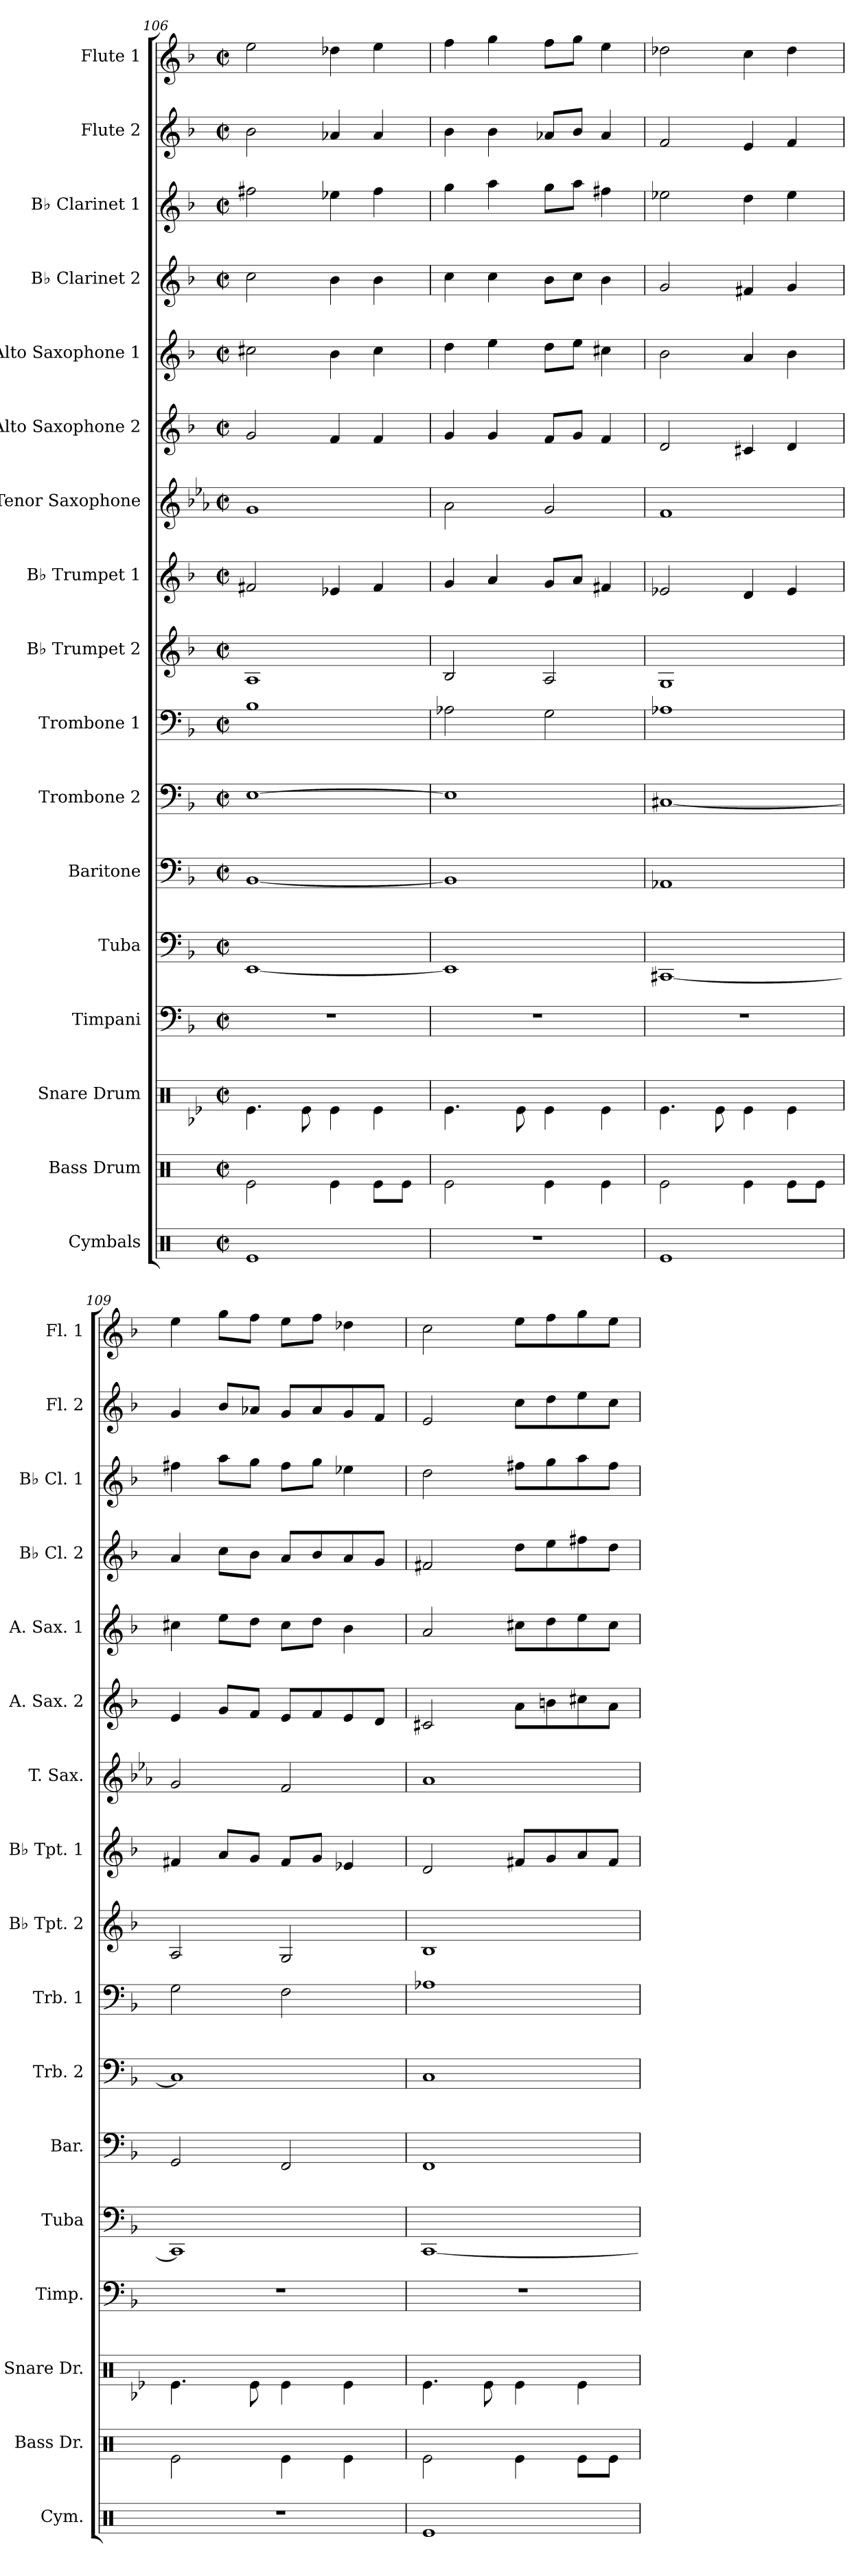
**kern	**kern	**kern	**kern	**kern	**kern	**kern	**kern	**kern	**kern	**kern	**kern	**kern	**kern	**kern	**kern	**kern
*part17	*part16	*part15	*part14	*part13	*part12	*part11	*part10	*part9	*part8	*part7	*part6	*part5	*part4	*part3	*part2	*part1
*staff17	*staff16	*staff15	*staff14	*staff13	*staff12	*staff11	*staff10	*staff9	*staff8	*staff7	*staff6	*staff5	*staff4	*staff3	*staff2	*staff1
*I"Cymbals	*I"Bass Drum	*I"Snare Drum	*I"Timpani	*I"Tuba	*I"Baritone	*I"Trombone 2	*I"Trombone 1	*I"B♭ Trumpet 2	*I"B♭ Trumpet 1	*I"Tenor Saxophone	*I"Alto Saxophone 2	*I"Alto Saxophone 1	*I"B♭ Clarinet 2	*I"B♭ Clarinet 1	*I"Flute 2	*I"Flute 1
*I'Cym.	*I'Bass Dr.	*I'Snare Dr.	*I'Timp.	*I'Tuba	*I'Bar.	*I'Trb. 2	*I'Trb. 1	*I'B♭ Tpt. 2	*I'B♭ Tpt. 1	*I'T. Sax.	*I'A. Sax. 2	*I'A. Sax. 1	*I'B♭ Cl. 2	*I'B♭ Cl. 1	*I'Fl. 2	*I'Fl. 1
*clefX	*clefX	*clefX	*clefF4	*clefF4	*clefF4	*clefF4	*clefF4	*clefG2	*clefG2	*clefG2	*clefG2	*clefG2	*clefG2	*clefG2	*clefG2	*clefG2
*	*	*	*	*	*	*	*	*ITrd1c2	*ITrd1c2	*ITrd8c14	*ITrd5c9	*ITrd5c9	*ITrd1c2	*ITrd1c2	*	*
*k[]	*k[]	*k[b-e-]	*k[b-]	*k[b-]	*k[b-]	*k[b-]	*k[b-]	*k[b-e-a-]	*k[b-e-a-]	*k[b-e-a-]	*k[b-e-a-d-]	*k[b-e-a-d-]	*k[b-e-a-]	*k[b-e-a-]	*k[b-]	*k[b-]
*M2/2	*M2/2	*M2/2	*M2/2	*M2/2	*M2/2	*M2/2	*M2/2	*M2/2	*M2/2	*M2/2	*M2/2	*M2/2	*M2/2	*M2/2	*M2/2	*M2/2
*met(c|)	*met(c|)	*met(c|)	*met(c|)	*met(c|)	*met(c|)	*met(c|)	*met(c|)	*met(c|)	*met(c|)	*met(c|)	*met(c|)	*met(c|)	*met(c|)	*met(c|)	*met(c|)	*met(c|)
=106	=106	=106	=106	=106	=106	=106	=106	=106	=106	=106	=106	=106	=106	=106	=106	=106
1Re	2Re\	4.Re\	1r	[1EE	[1BB-	[1E	1B-	1G	2en/	1G	2B-/	2en\	2b-\	2een\	2b-\	2ee\
.	.	8Re\	.	.	.	.	.	.	.	.	.	.	.	.	.	.
.	4Re\	4Re\	.	.	.	.	.	.	4d-X/	.	4A-/	4d-\	4a-\	4dd-X\	4a-X/	4dd-X\
.	8Re\L	4Re\	.	.	.	.	.	.	4e/	.	4A-/	4e\	4a-\	4ee\	4a-/	4ee\
.	8Re\J	.	.	.	.	.	.	.	.	.	.	.	.	.	.	.
=107	=107	=107	=107	=107	=107	=107	=107	=107	=107	=107	=107	=107	=107	=107	=107	=107
1r	2Re\	4.Re\	1r	1EE]	1BB-]	1E]	2A-X\	2A-/	4f/	2A-\	4B-/	4f\	4b-\	4ff\	4b-\	4ff\
.	.	.	.	.	.	.	.	.	4g/	.	4B-/	4g\	4b-\	4gg\	4b-\	4gg\
.	.	8Re\	.	.	.	.	.	.	.	.	.	.	.	.	.	.
.	4Re\	4Re\	.	.	.	.	2G\	2G/	8f/L	2G/	8A-/L	8f\L	8a-\L	8ff\L	8a-X/L	8ff\L
.	.	.	.	.	.	.	.	.	8g/J	.	8B-/J	8g\J	8b-\J	8gg\J	8b-/J	8gg\J
.	4Re\	4Re\	.	.	.	.	.	.	4en/	.	4A-/	4en\	4a-\	4een\	4a-/	4ee\
=108	=108	=108	=108	=108	=108	=108	=108	=108	=108	=108	=108	=108	=108	=108	=108	=108
1Re	2Re\	4.Re\	1r	[1CC#X	1AA-X	[1C#X	1A-X	1F	2d-X/	1F	2F/	2d-\	2f/	2dd-X\	2f/	2dd-X\
.	.	8Re\	.	.	.	.	.	.	.	.	.	.	.	.	.	.
.	4Re\	4Re\	.	.	.	.	.	.	4c/	.	4En/	4c/	4en/	4cc\	4e/	4cc\
.	8Re\L	4Re\	.	.	.	.	.	.	4d-/	.	4F/	4d-\	4f/	4dd-\	4f/	4dd-\
.	8Re\J	.	.	.	.	.	.	.	.	.	.	.	.	.	.	.
=109	=109	=109	=109	=109	=109	=109	=109	=109	=109	=109	=109	=109	=109	=109	=109	=109
1r	2Re\	4.Re\	1r	1CC#]	2GG/	1C#]	2G\	2G/	4en/	2G/	4G/	4en\	4g/	4een\	4g/	4ee\
.	.	.	.	.	.	.	.	.	8g/L	.	8B-/L	8g\L	8b-\L	8gg\L	8b-/L	8gg\L
.	.	8Re\	.	.	.	.	.	.	8f/J	.	8A-/J	8f\J	8a-\J	8ff\J	8a-X/J	8ff\J
.	4Re\	4Re\	.	.	2FF/	.	2F\	2F/	8e/L	2F/	8G/L	8e\L	8g/L	8ee\L	8g/L	8ee\L
.	.	.	.	.	.	.	.	.	8f/J	.	8A-/	8f\J	8a-/	8ff\J	8a-/	8ff\J
.	4Re\	4Re\	.	.	.	.	.	.	4d-X/	.	8G/	4d-\	8g/	4dd-X\	8g/	4dd-X\
.	.	.	.	.	.	.	.	.	.	.	8F/J	.	8f/J	.	8f/J	.
!!LO:PB:g=z
=110	=110	=110	=110	=110	=110	=110	=110	=110	=110	=110	=110	=110	=110	=110	=110	=110
1Re	2Re\	4.Re\	1r	[1CC	1FF	1C	1A-X	1A-	2c/	1A-	2En/	2c/	2en/	2cc\	2e/	2cc\
.	.	8Re\	.	.	.	.	.	.	.	.	.	.	.	.	.	.
.	4Re\	4Re\	.	.	.	.	.	.	8en/L	.	8c\L	8en\L	8cc\L	8een\L	8cc\L	8ee\L
.	.	.	.	.	.	.	.	.	8f/	.	8dn\	8f\	8dd\	8ff\	8dd\	8ff\
.	8Re\L	4Re\	.	.	.	.	.	.	8g/	.	8en\	8g\	8een\	8gg\	8ee\	8gg\
.	8Re\J	.	.	.	.	.	.	.	8e/J	.	8c\J	8e\J	8cc\J	8ee\J	8cc\J	8ee\J
=	=	=	=	=	=	=	=	=	=	=	=	=	=	=	=	=
*-	*-	*-	*-	*-	*-	*-	*-	*-	*-	*-	*-	*-	*-	*-	*-	*-
